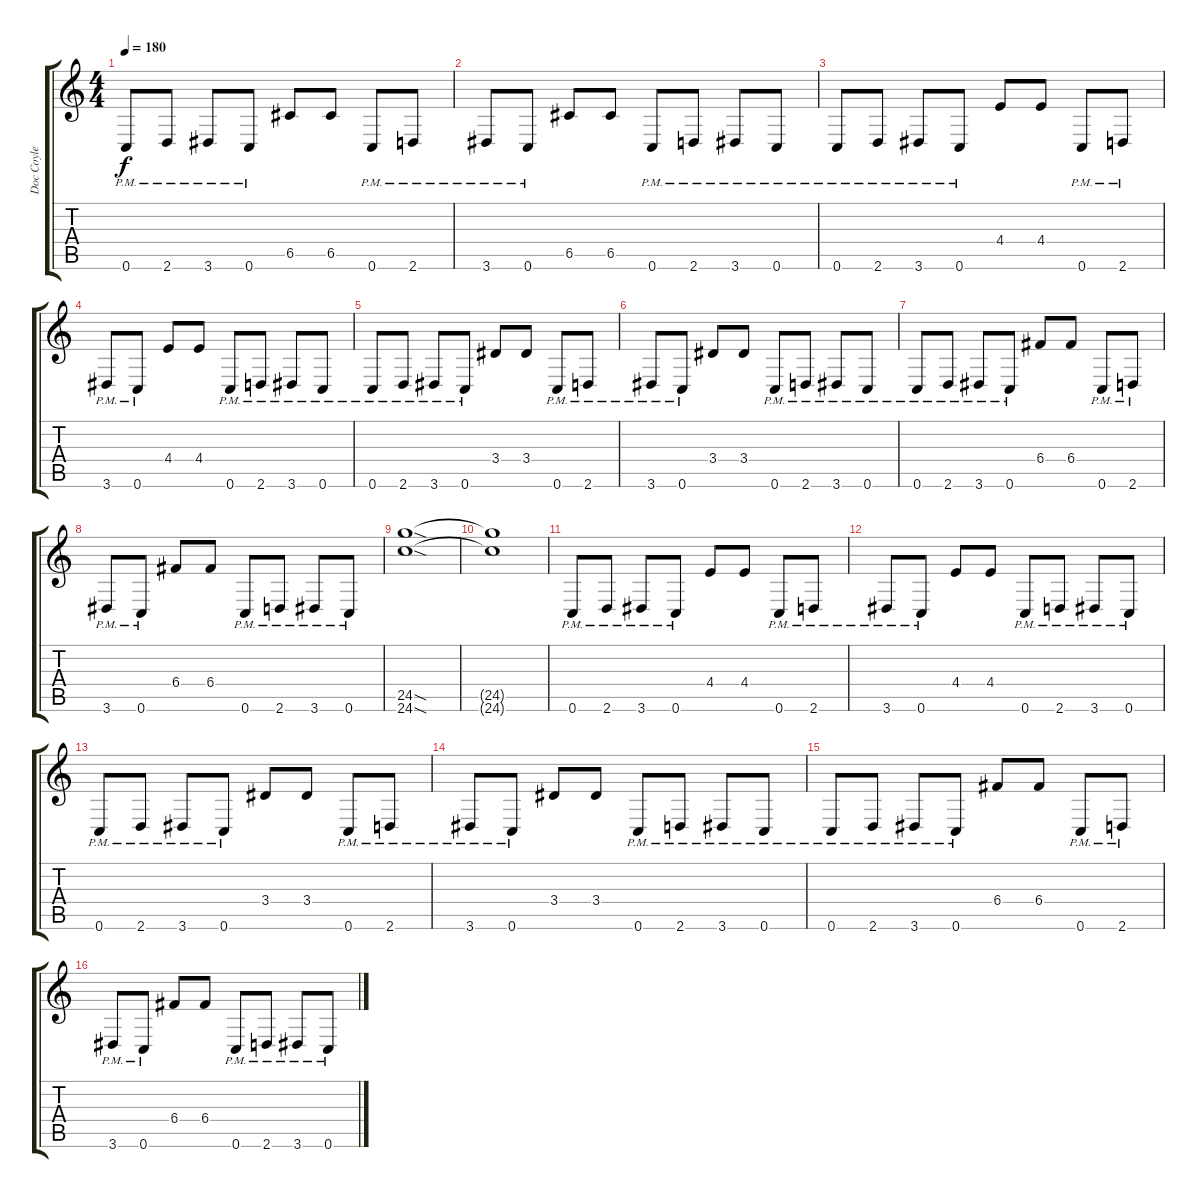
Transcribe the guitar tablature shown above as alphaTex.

\track ("Doc Coyle" "Doc Coyle") {instrument overdrivenguitar}
\staff {score tabs}
\tuning (D4 A3 F3 C3 G2 C2) {hide}
\ts (4 4)
\tempo 180
\clef g2
\ks c
0.6{pm}.8{dy f} 2.6{pm}.8 3.6{pm}.8 0.6{pm}.8 6.5.8 6.5.8 0.6{pm}.8 2.6{pm}.8 |
3.6{pm}.8 0.6{pm}.8 6.5.8 6.5.8 0.6{pm}.8 2.6{pm}.8 3.6{pm}.8 0.6{pm}.8 |
0.6{pm}.8 2.6{pm}.8 3.6{pm}.8 0.6{pm}.8 4.4.8 4.4.8 0.6{pm}.8 2.6{pm}.8 |
3.6{pm}.8 0.6{pm}.8 4.4.8 4.4.8 0.6{pm}.8 2.6{pm}.8 3.6{pm}.8 0.6{pm}.8 |
0.6{pm}.8 2.6{pm}.8 3.6{pm}.8 0.6{pm}.8 3.4.8 3.4.8 0.6{pm}.8 2.6{pm}.8 |
3.6{pm}.8 0.6{pm}.8 3.4.8 3.4.8 0.6{pm}.8 2.6{pm}.8 3.6{pm}.8 0.6{pm}.8 |
0.6{pm}.8 2.6{pm}.8 3.6{pm}.8 0.6{pm}.8 6.4.8 6.4.8 0.6{pm}.8 2.6{pm}.8 |
3.6{pm}.8 0.6{pm}.8 6.4.8 6.4.8 0.6{pm}.8 2.6{pm}.8 3.6{pm}.8 0.6{pm}.8 |
(24.5{sod} 24.6{sod}).1 |
(24.5{t} 24.6{t}).1 |
0.6{pm}.8 2.6{pm}.8 3.6{pm}.8 0.6{pm}.8 4.4.8 4.4.8 0.6{pm}.8 2.6{pm}.8 |
3.6{pm}.8 0.6{pm}.8 4.4.8 4.4.8 0.6{pm}.8 2.6{pm}.8 3.6{pm}.8 0.6{pm}.8 |
0.6{pm}.8 2.6{pm}.8 3.6{pm}.8 0.6{pm}.8 3.4.8 3.4.8 0.6{pm}.8 2.6{pm}.8 |
3.6{pm}.8 0.6{pm}.8 3.4.8 3.4.8 0.6{pm}.8 2.6{pm}.8 3.6{pm}.8 0.6{pm}.8 |
0.6{pm}.8 2.6{pm}.8 3.6{pm}.8 0.6{pm}.8 6.4.8 6.4.8 0.6{pm}.8 2.6{pm}.8 |
3.6{pm}.8 0.6{pm}.8 6.4.8 6.4.8 0.6{pm}.8 2.6{pm}.8 3.6{pm}.8 0.6{pm}.8
